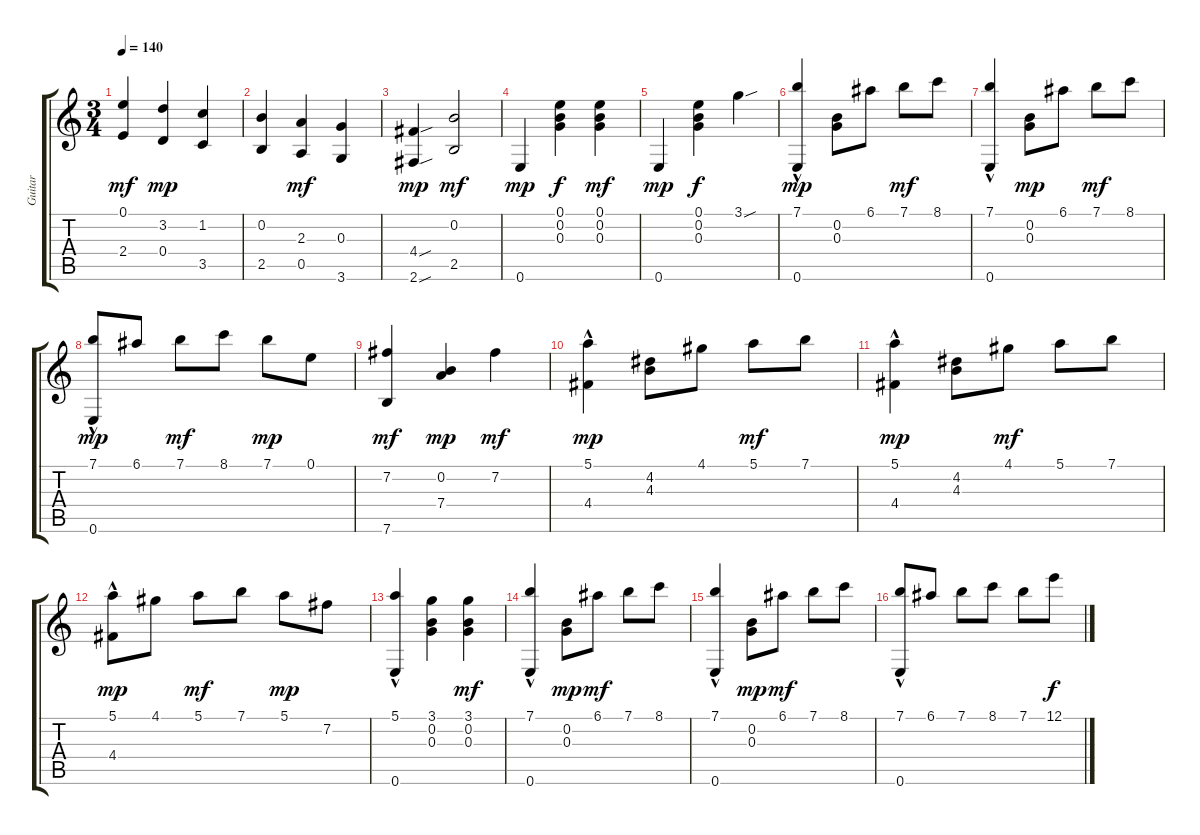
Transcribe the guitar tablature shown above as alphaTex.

\track ("Guitar" "Guitar") {instrument acousticguitarnylon}
\staff {score tabs}
\tuning (E4 B3 G3 D3 A2 E2) {hide}
\ts (3 4)
\tempo 140
\clef g2
\ks c
(0.1 2.4).4{dy mf instrument acousticguitarnylon} (3.2 0.4).4{dy mp} (1.2 3.5).4 |
(0.2 2.5).4 (2.3 0.5).4{dy mf} (0.3 3.6).4 |
(4.4{sou} 2.6{sou}).4{dy mp} (0.2 2.5).2{dy mf} |
0.6.4{dy mp} (0.1 0.2 0.3).4{dy f} (0.1 0.2 0.3).4{dy mf} |
0.6.4{dy mp} (0.1 0.2 0.3).4{dy f} 3.1{sou}.4 |
(7.1{hac} 0.6{hac}).4{dy mp} (0.2 0.3).8 6.1.8 7.1.8{dy mf} 8.1.8 |
(7.1{hac} 0.6{hac}).4 (0.2 0.3).8{dy mp} 6.1.8 7.1.8{dy mf} 8.1.8 |
(7.1 0.6{hac}).8{dy mp} 6.1.8 7.1.8{dy mf} 8.1.8 7.1.8{dy mp} 0.1.8 |
(7.2 7.6).4{dy mf} (0.2 7.4).4{dy mp} 7.2.4{dy mf} |
(5.1{hac} 4.4{hac}).4{dy mp} (4.2 4.3).8 4.1.8 5.1.8{dy mf} 7.1.8 |
(5.1{hac} 4.4{hac}).4{dy mp} (4.2 4.3).8 4.1.8{dy mf} 5.1.8 7.1.8 |
(5.1 4.4{hac}).8{dy mp} 4.1.8 5.1.8{dy mf} 7.1.8 5.1.8{dy mp} 7.2.8 |
(5.1 0.6{hac}).4 (3.1 0.2 0.3).4 (3.1 0.2 0.3).4{dy mf} |
(7.1{hac} 0.6{hac}).4 (0.2 0.3).8{dy mp} 6.1.8{dy mf} 7.1.8 8.1.8 |
(7.1{hac} 0.6{hac}).4 (0.2 0.3).8{dy mp} 6.1.8{dy mf} 7.1.8 8.1.8 |
(7.1 0.6{hac}).8 6.1.8 7.1.8 8.1.8 7.1.8 12.1.8{dy f}
